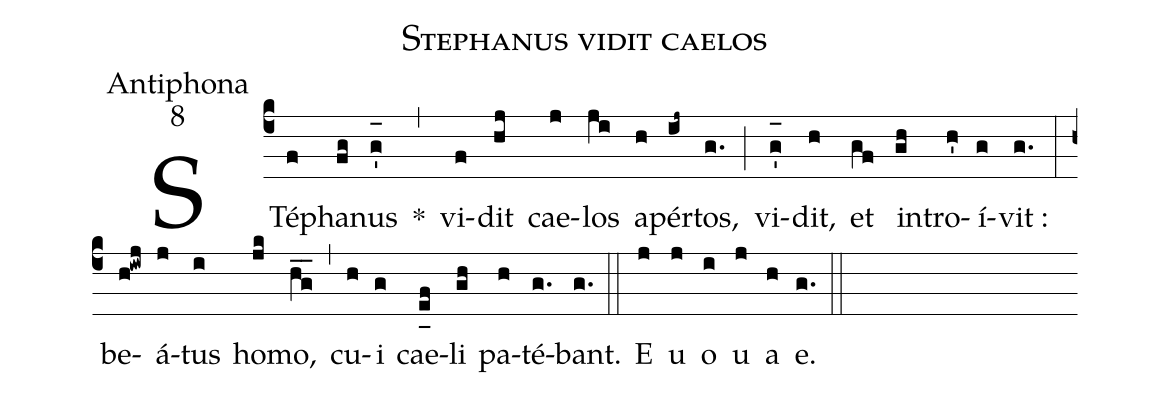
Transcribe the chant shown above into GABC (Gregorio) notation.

name:Stephanus vidit caelos;
office-part:Antiphona;
mode:8;
%%
(c4) STé(f)pha(fg)nus(g'_[oh:h]) *(,) vi(f)dit(hj) cae(j)los(ji) a(h)pér(ij~)tos,(g.) (;) vi(g'_[oh:h])dit,(h) et(gf) in(gh)tro(h')í(g)vit :(g.) (:) be(h!iwj)á(j)tus(i) ho(jk)mo,(hg__) (,) cu(h)i(g) cae(e_[uh:l]f)li(gh) pa(h)té(g.)bant.(g.) (::) <eu>E(j) u(j) o(i) u(j) a(h) e.</eu>(g.) (::)
